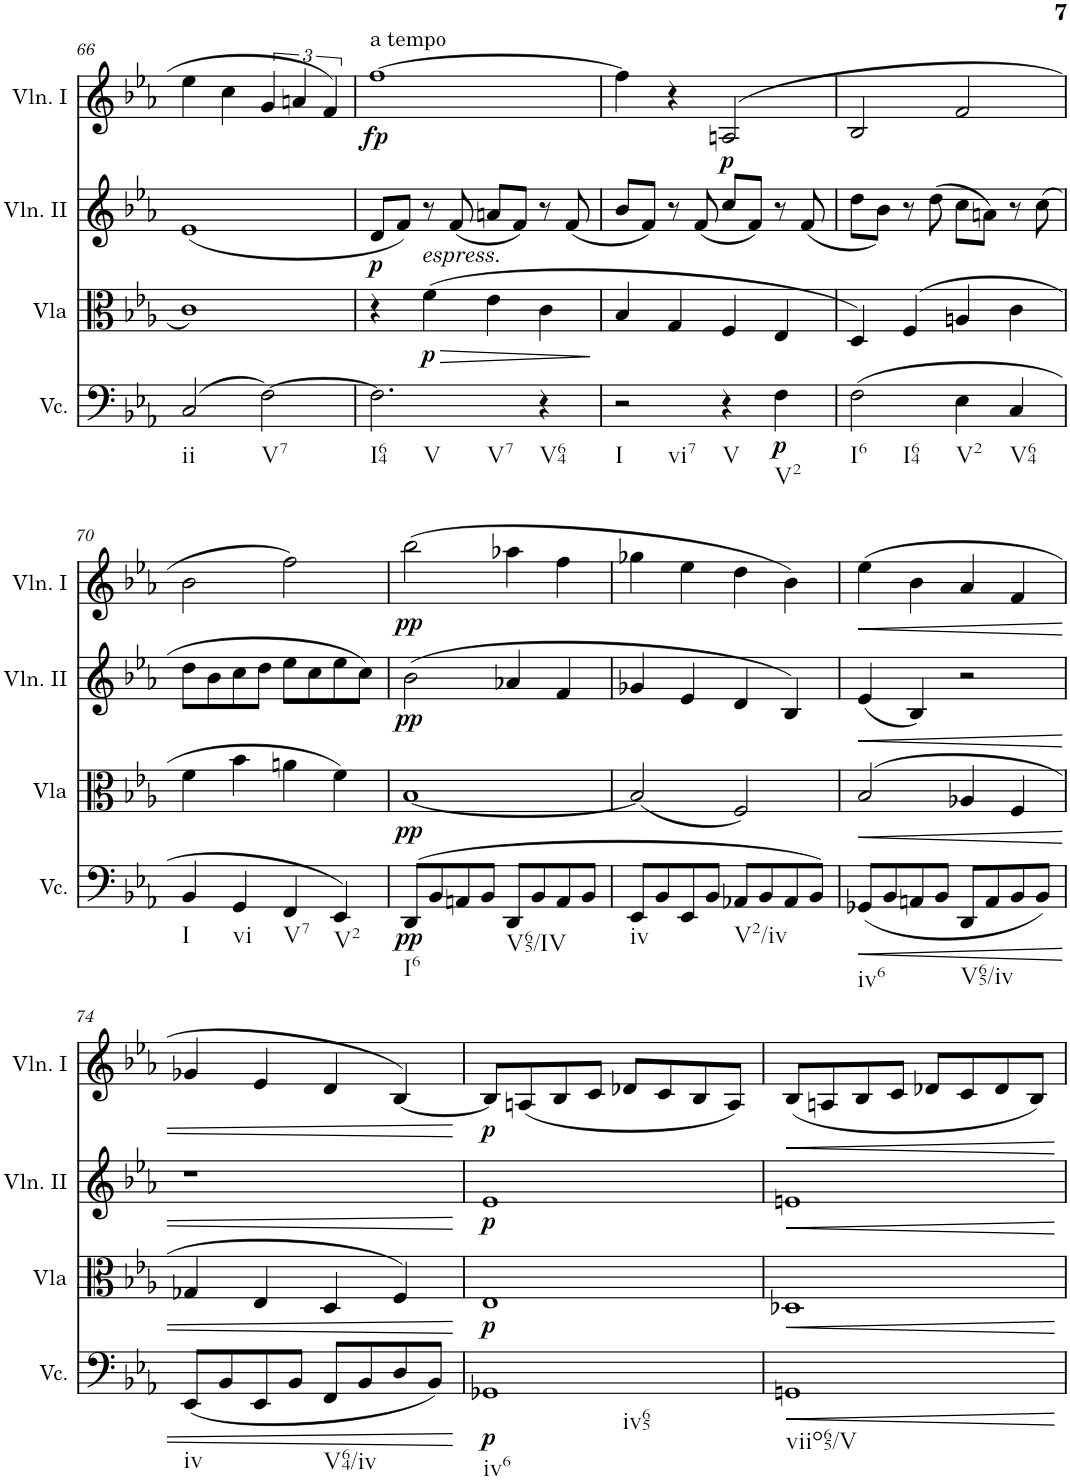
**kern	**dynam	**kern	**dynam	**kern	**dynam	**kern	**dynam
*part4	*part4	*part3	*part3	*part2	*part2	*part1	*part1
*staff4	*staff4	*staff3	*staff3	*staff2	*staff2	*staff1	*staff1
*I"Violoncello	*	*I"Viola	*	*I"Violino II	*	*I"Violino I	*
*I'Vc.	*	*I'Vla	*	*I'Vln. II	*	*I'Vln. I	*
!!LO:PB:g=z
*clefF4	*	*clefC3	*	*clefG2	*	*clefG2	*
*k[b-e-a-]	*	*k[b-e-a-]	*	*k[b-e-a-]	*	*k[b-e-a-]	*
*M4/4	*	*M4/4	*	*M4/4	*	*M4/4	*
*met(c)	*	*met(c)	*	*met(c)	*	*met(c)	*
=66	=66	=66	=66	=66	=66	=66	=66
!LO:TX:b:t=ii	!	!	!	!	!	!	!
(>2C/	.	1c	.	(<1e-	.	4ee-\	.
.	.	.	.	.	.	4cc\	.
!LO:TX:b:t=V7	!	!	!	!	!	!	!
[2F\)	.	.	.	.	.	6g/	.
.	.	.	.	.	.	6an/	.
.	.	.	.	.	.	6f/	.
=67	=67	=67	=67	=67	=67	=67	=67
!	!	!	!	!	!	!LO:TX:a:t=a tempo	!
!LO:TX:b:t=I64	!	!	!	!	!	!	!
!LO:TX:b:t=V	!	!	!	!	!	!	!
!LO:TX:b:t=V7	!	!	!	!	!	!	!
!	!	!	!	!	!LO:DY:b	!	!LO:DY:b
2.F\]	.	4r	.	8d/L	p	[1ff	fp
.	.	.	.	8f/J)	.	.	.
!	!	!LO:TX:a:i:t=espress.	!	!	!	!	!
!	!	!	!LO:HP:b	!	!	!	!
!	!	!	!LO:DY:n=1:b	!	!	!	!
.	.	(>4f\	> p	8r	.	.	.
.	.	.	.	(<8f/	.	.	.
.	.	4e-\	.	8an/L	.	.	.
.	.	.	.	8f/J)	.	.	.
!LO:TX:b:t=V64	!	!	!	!	!	!	!
4r	.	4c\	.	8r	.	.	.
.	.	.	.	(<8f/	.	.	.
.	.	.	]	.	.	.	.
=68	=68	=68	=68	=68	=68	=68	=68
!LO:TX:b:t=I	!	!	!	!	!	!	!
!LO:TX:b:t=vi7	!	!	!	!	!	!	!
2r	.	4B-/	.	8b-/L	.	4ff\]	.
.	.	.	.	8f/J)	.	.	.
.	.	4G/	.	8r	.	4r	.
.	.	.	.	(<8f/	.	.	.
!LO:TX:b:t=V	!	!	!	!	!	!	!
!	!	!	!	!	!	!	!LO:DY:b
4r	.	4F/	.	8cc/L	.	(>2An/	p
.	.	.	.	8f/J)	.	.	.
!LO:TX:b:t=V2	!	!	!	!	!	!	!
!	!LO:DY:b	!	!	!	!	!	!
4F\	p	4E-/	.	8r	.	.	.
.	.	.	.	(<8f/	.	.	.
=69	=69	=69	=69	=69	=69	=69	=69
!LO:TX:b:t=I6	!	!	!	!	!	!	!
!LO:TX:b:t=I64	!	!	!	!	!	!	!
(>2F\	.	4D/)	.	8dd\L	.	2B-/	.
.	.	.	.	8b-\J)	.	.	.
.	.	(>4F/	.	8r	.	.	.
.	.	.	.	(>8dd\	.	.	.
!LO:TX:b:t=V2	!	!	!	!	!	!	!
4E-\	.	4An/	.	8cc\L	.	2f/	.
.	.	.	.	8an\J)	.	.	.
!LO:TX:b:t=V64	!	!	!	!	!	!	!
4C/	.	4c\	.	8r	.	.	.
.	.	.	.	(>8cc\	.	.	.
!!LO:LB:g=z
=70	=70	=70	=70	=70	=70	=70	=70
!LO:TX:b:t=I	!	!	!	!	!	!	!
4BB-/	.	4f\	.	8dd\L	.	2b-\	.
.	.	.	.	8b-\	.	.	.
!LO:TX:b:t=vi	!	!	!	!	!	!	!
4GG/	.	4b-\	.	8cc\	.	.	.
.	.	.	.	8dd\J	.	.	.
!LO:TX:b:t=V7	!	!	!	!	!	!	!
4FF/	.	4an\	.	8ee-\L	.	2ff\)	.
.	.	.	.	8cc\	.	.	.
!LO:TX:b:t=V2	!	!	!	!	!	!	!
4EE-/)	.	4f\)	.	8ee-\	.	.	.
.	.	.	.	8cc\J)	.	.	.
=71	=71	=71	=71	=71	=71	=71	=71
!LO:TX:b:t=I6	!	!	!	!	!	!	!
!	!LO:DY:b	!	!LO:DY:b	!	!LO:DY:b	!	!LO:DY:b
(>8DD/L	pp	[1B-	pp	(>2b-\	pp	(>2bb-\	pp
8BB-/	.	.	.	.	.	.	.
8AAn/	.	.	.	.	.	.	.
8BB-/J	.	.	.	.	.	.	.
!LO:TX:b:t=V65/IV	!	!	!	!	!	!	!
8DD/L	.	.	.	4a-X/	.	4aa-X\	.
8BB-/	.	.	.	.	.	.	.
8AA/	.	.	.	4f/	.	4ff\	.
8BB-/J	.	.	.	.	.	.	.
=72	=72	=72	=72	=72	=72	=72	=72
!LO:TX:b:t=iv	!	!	!	!	!	!	!
8EE-/L	.	(<2B-/]	.	4g-X/	.	4gg-X\	.
8BB-/	.	.	.	.	.	.	.
8EE-/	.	.	.	4e-/	.	4ee-\	.
8BB-/J	.	.	.	.	.	.	.
!LO:TX:b:t=V2/iv	!	!	!	!	!	!	!
8AA-X/L	.	2F/)	.	4d/	.	4dd\	.
8BB-/	.	.	.	.	.	.	.
8AA-/	.	.	.	4B-/)	.	4b-\)	.
8BB-/J)	.	.	.	.	.	.	.
=73	=73	=73	=73	=73	=73	=73	=73
!LO:TX:b:t=iv6	!	!	!	!	!	!	!
!	!LO:HP:b	!	!LO:HP:b	!	!LO:HP:b	!	!LO:HP:b
(<8GG-X/L	<	(>2B-/	<	(<4e-/	<	(>4ee-\	<
8BB-/	.	.	.	.	.	.	.
8AAn/	.	.	.	4B-/)	.	4b-\	.
8BB-/J	.	.	.	.	.	.	.
!LO:TX:b:t=V65/iv	!	!	!	!	!	!	!
8DD/L	.	4A-X/	.	2r	.	4a-/	.
8AA/	.	.	.	.	.	.	.
8BB-/	.	4F/	.	.	.	4f/	.
8BB-/J)	.	.	.	.	.	.	.
!!LO:LB:g=z
=74	=74	=74	=74	=74	=74	=74	=74
!LO:TX:b:t=iv	!	!	!	!	!	!	!
(<8EE-/L	.	4G-X/	.	1r	.	4g-X/	.
8BB-/	.	.	.	.	.	.	.
8EE-/	.	4E-/	.	.	.	4e-/	.
8BB-/J	.	.	.	.	.	.	.
!LO:TX:b:t=V64/iv	!	!	!	!	!	!	!
8FF/L	.	4D/	.	.	.	4d/	.
8BB-/	.	.	.	.	.	.	.
8D/	.	4F/)	.	.	.	[4B-/)	.
8BB-/J)	.	.	.	.	.	.	.
.	[	.	[	.	[	.	[
=75	=75	=75	=75	=75	=75	=75	=75
!LO:TX:b:t=iv6	!	!	!	!	!	!	!
!LO:TX:b:t=iv65	!	!	!	!	!	!	!
!	!LO:DY:b	!	!LO:DY:b	!	!LO:DY:b	!	!LO:DY:b
1GG-X	p	1E-	p	1e-	p	8B-/L]	p
.	.	.	.	.	.	(<8An/	.
.	.	.	.	.	.	8B-/	.
.	.	.	.	.	.	8c/J	.
.	.	.	.	.	.	8d-X/L	.
.	.	.	.	.	.	8c/	.
.	.	.	.	.	.	8B-/	.
.	.	.	.	.	.	8A/J)	.
=76	=76	=76	=76	=76	=76	=76	=76
!LO:TX:b:t=viio65/V	!	!	!	!	!	!	!
!	!LO:HP:b	!	!LO:HP:b	!	!LO:HP:b	!	!LO:HP:b
1GGn	<	1D-X	<	1en	<	(<8B-/L	<
.	.	.	.	.	.	8An/	.
.	.	.	.	.	.	8B-/	.
.	.	.	.	.	.	8c/J	.
.	.	.	.	.	.	8d-X/L	.
.	.	.	.	.	.	8c/	.
.	.	.	.	.	.	8d-/	.
.	.	.	.	.	.	8B-/J)	.
.	[	.	[	.	[	.	[
=	=	=	=	=	=	=	=
*-	*-	*-	*-	*-	*-	*-	*-
